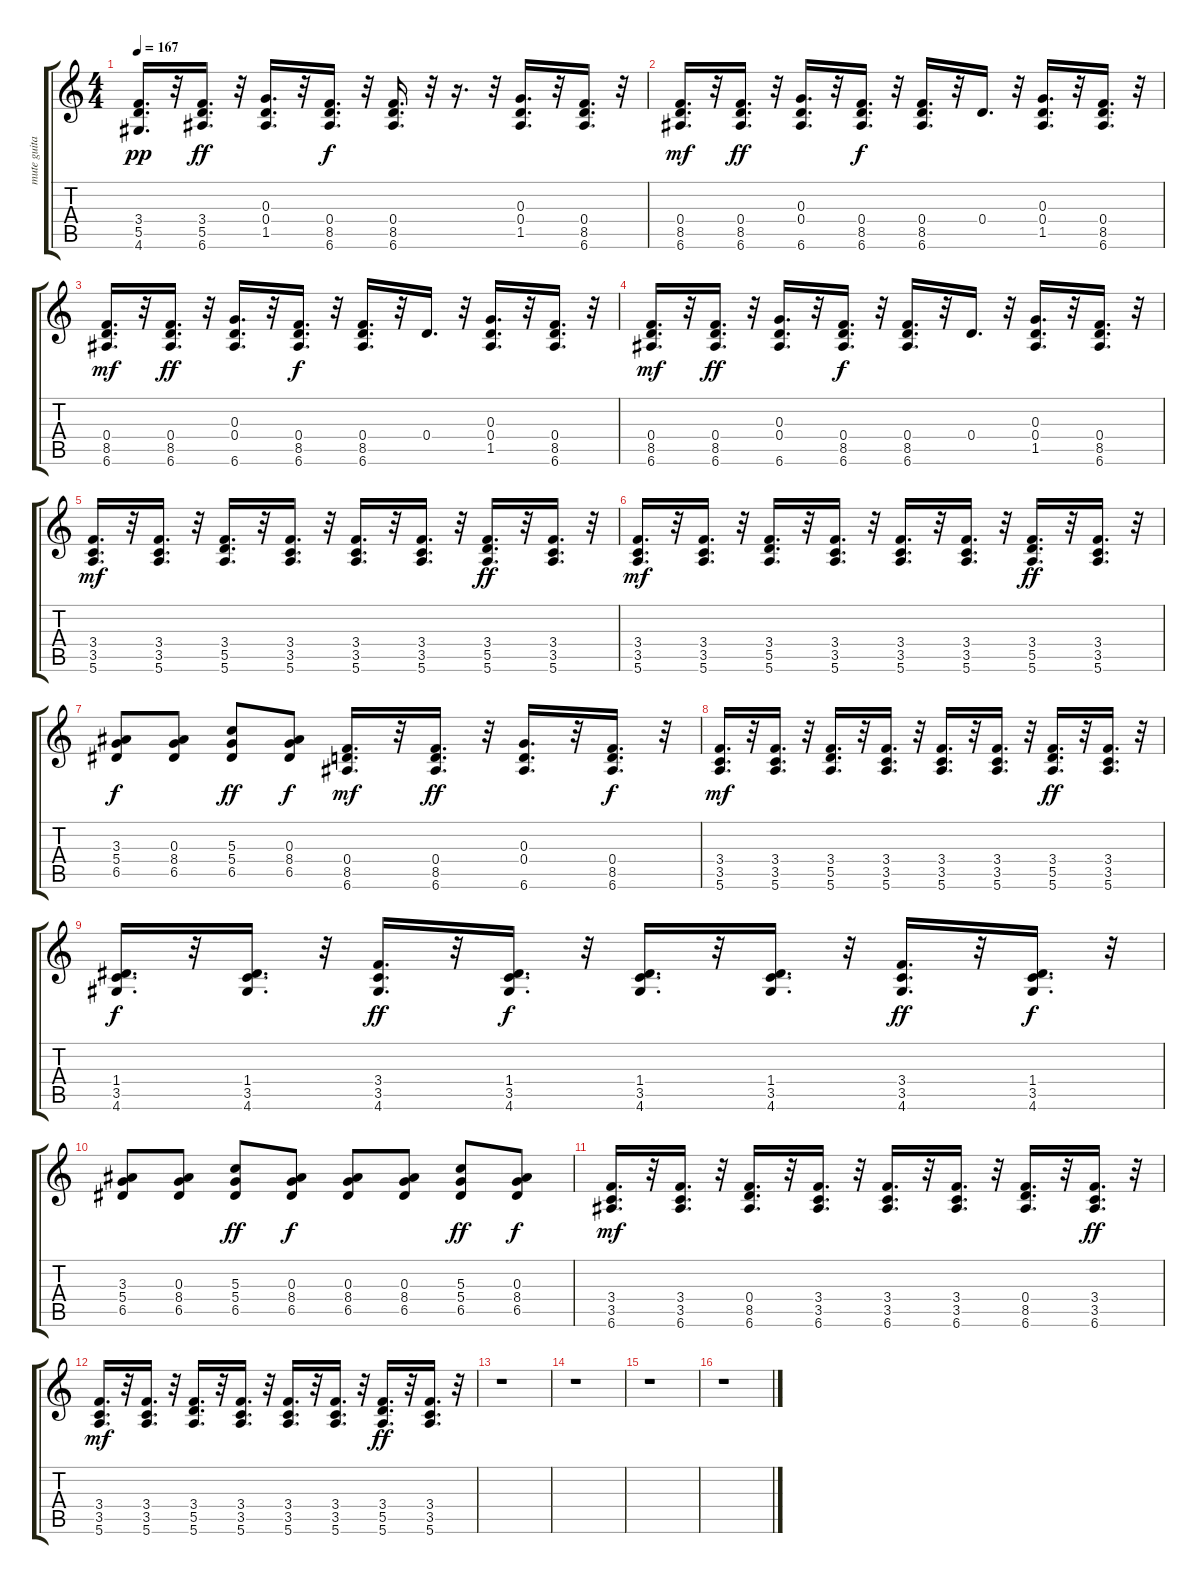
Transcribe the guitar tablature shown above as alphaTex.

\track ("mute guitar" "mute guita") {instrument electricguitarmuted}
\staff {score tabs}
\tuning (E4 B3 G3 D3 A2 E2) {hide}
\ts (4 4)
\tempo 167
\clef g2
\ks c
(3.4 5.5 4.6).16{d dy pp} r.32 (3.4 5.5 6.6).16{d dy ff} r.32 (0.3 0.4 1.5).16{d} r.32 (0.4 8.5 6.6).16{d dy f} r.32 (0.4 8.5 6.6).16{d} r.32 r.16{d} r.32 (0.3 0.4 1.5).16{d} r.32 (0.4 8.5 6.6).16{d} r.32 |
(0.4 8.5 6.6).16{d dy mf} r.32 (0.4 8.5 6.6).16{d dy ff} r.32 (0.3 0.4 6.6).16{d} r.32 (0.4 8.5 6.6).16{d dy f} r.32 (0.4 8.5 6.6).16{d} r.32 0.4.16{d} r.32 (0.3 0.4 1.5).16{d} r.32 (0.4 8.5 6.6).16{d} r.32 |
(0.4 8.5 6.6).16{d dy mf} r.32 (0.4 8.5 6.6).16{d dy ff} r.32 (0.3 0.4 6.6).16{d} r.32 (0.4 8.5 6.6).16{d dy f} r.32 (0.4 8.5 6.6).16{d} r.32 0.4.16{d} r.32 (0.3 0.4 1.5).16{d} r.32 (0.4 8.5 6.6).16{d} r.32 |
(0.4 8.5 6.6).16{d dy mf} r.32 (0.4 8.5 6.6).16{d dy ff} r.32 (0.3 0.4 6.6).16{d} r.32 (0.4 8.5 6.6).16{d dy f} r.32 (0.4 8.5 6.6).16{d} r.32 0.4.16{d} r.32 (0.3 0.4 1.5).16{d} r.32 (0.4 8.5 6.6).16{d} r.32 |
(3.4 3.5 5.6).16{d dy mf} r.32 (3.4 3.5 5.6).16{d} r.32 (3.4 5.5 5.6).16{d} r.32 (3.4 3.5 5.6).16{d} r.32 (3.4 3.5 5.6).16{d} r.32 (3.4 3.5 5.6).16{d} r.32 (3.4 5.5 5.6).16{d dy ff} r.32 (3.4 3.5 5.6).16{d} r.32 |
(3.4 3.5 5.6).16{d dy mf} r.32 (3.4 3.5 5.6).16{d} r.32 (3.4 5.5 5.6).16{d} r.32 (3.4 3.5 5.6).16{d} r.32 (3.4 3.5 5.6).16{d} r.32 (3.4 3.5 5.6).16{d} r.32 (3.4 5.5 5.6).16{d dy ff} r.32 (3.4 3.5 5.6).16{d} r.32 |
(3.3 5.4 6.5).8{dy f} (0.3 8.4 6.5).8 (5.3 5.4 6.5).8{dy ff} (0.3 8.4 6.5).8{dy f} (0.4 8.5 6.6).16{d dy mf} r.32 (0.4 8.5 6.6).16{d dy ff} r.32 (0.3 0.4 6.6).16{d} r.32 (0.4 8.5 6.6).16{d dy f} r.32 |
(3.4 3.5 5.6).16{d dy mf} r.32 (3.4 3.5 5.6).16{d} r.32 (3.4 5.5 5.6).16{d} r.32 (3.4 3.5 5.6).16{d} r.32 (3.4 3.5 5.6).16{d} r.32 (3.4 3.5 5.6).16{d} r.32 (3.4 5.5 5.6).16{d dy ff} r.32 (3.4 3.5 5.6).16{d} r.32 |
(1.4 3.5 4.6).16{d dy f} r.32 (1.4 3.5 4.6).16{d} r.32 (3.4 3.5 4.6).16{d dy ff} r.32 (1.4 3.5 4.6).16{d dy f} r.32 (1.4 3.5 4.6).16{d} r.32 (1.4 3.5 4.6).16{d} r.32 (3.4 3.5 4.6).16{d dy ff} r.32 (1.4 3.5 4.6).16{d dy f} r.32 |
(3.3 5.4 6.5).8 (0.3 8.4 6.5).8 (5.3 5.4 6.5).8{dy ff} (0.3 8.4 6.5).8{dy f} (0.3 8.4 6.5).8 (0.3 8.4 6.5).8 (5.3 5.4 6.5).8{dy ff} (0.3 8.4 6.5).8{dy f} |
(3.4 3.5 6.6).16{d dy mf} r.32 (3.4 3.5 6.6).16{d} r.32 (0.4 8.5 6.6).16{d} r.32 (3.4 3.5 6.6).16{d} r.32 (3.4 3.5 6.6).16{d} r.32 (3.4 3.5 6.6).16{d} r.32 (0.4 8.5 6.6).16{d} r.32 (3.4 3.5 6.6).16{d dy ff} r.32 |
(3.4 3.5 5.6).16{d dy mf} r.32 (3.4 3.5 5.6).16{d} r.32 (3.4 5.5 5.6).16{d} r.32 (3.4 3.5 5.6).16{d} r.32 (3.4 3.5 5.6).16{d} r.32 (3.4 3.5 5.6).16{d} r.32 (3.4 5.5 5.6).16{d dy ff} r.32 (3.4 3.5 5.6).16{d} r.32 |
r.1 |
r.1 |
r.1 |
r.1
